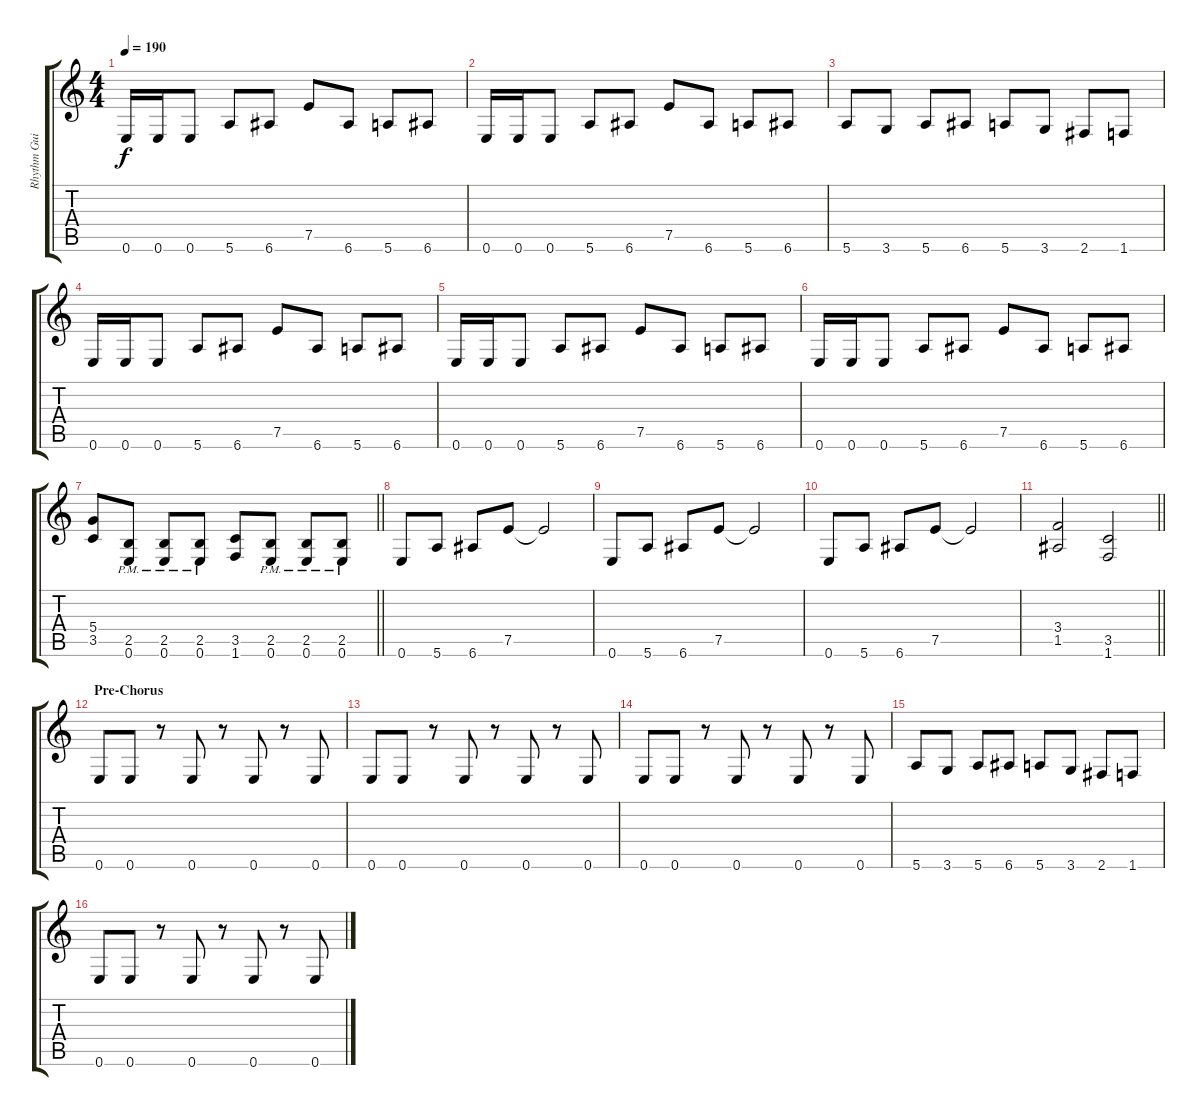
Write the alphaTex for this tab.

\track ("Rhythm Guitar Right" "Rhythm Gui") {instrument overdrivenguitar}
\staff {score tabs}
\tuning (E4 B3 G3 D3 A2 E2) {hide}
\ts (4 4)
\tempo 190
\clef g2
\ks c
0.6.16{dy f} 0.6.16 0.6.8 5.6.8 6.6.8 7.5.8 6.6.8 5.6.8 6.6.8 |
0.6.16 0.6.16 0.6.8 5.6.8 6.6.8 7.5.8 6.6.8 5.6.8 6.6.8 |
5.6.8 3.6.8 5.6.8 6.6.8 5.6.8 3.6.8 2.6.8 1.6.8 |
0.6.16 0.6.16 0.6.8 5.6.8 6.6.8 7.5.8 6.6.8 5.6.8 6.6.8 |
0.6.16 0.6.16 0.6.8 5.6.8 6.6.8 7.5.8 6.6.8 5.6.8 6.6.8 |
0.6.16 0.6.16 0.6.8 5.6.8 6.6.8 7.5.8 6.6.8 5.6.8 6.6.8 |
\barLineRight lightlight
(5.4 3.5).8 (2.5{pm} 0.6).8 (2.5{pm} 0.6).8 (2.5{pm} 0.6).8 (3.5 1.6).8 (2.5{pm} 0.6).8 (2.5{pm} 0.6).8 (2.5{pm} 0.6).8 |
\section ("" "")
0.6.8 5.6.8 6.6.8 7.5.8 7.5{t}.2 |
0.6.8 5.6.8 6.6.8 7.5.8 7.5{t}.2 |
0.6.8 5.6.8 6.6.8 7.5.8 7.5{t}.2 |
\barLineRight lightlight
(3.4 1.5).2 (3.5 1.6).2 |
\section ("" "Pre-Chorus")
0.6.8 0.6.8 r.8 0.6.8 r.8 0.6.8 r.8 0.6.8 |
0.6.8 0.6.8 r.8 0.6.8 r.8 0.6.8 r.8 0.6.8 |
0.6.8 0.6.8 r.8 0.6.8 r.8 0.6.8 r.8 0.6.8 |
5.6.8 3.6.8 5.6.8 6.6.8 5.6.8 3.6.8 2.6.8 1.6.8 |
0.6.8 0.6.8 r.8 0.6.8 r.8 0.6.8 r.8 0.6.8
